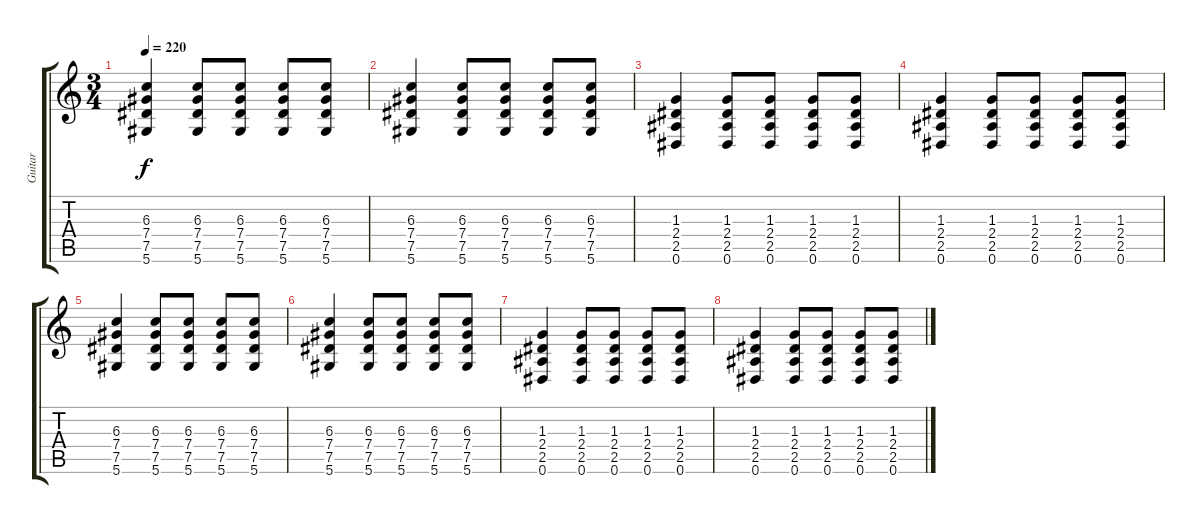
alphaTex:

\track ("Guitar" "Guitar") {instrument distortionguitar}
\staff {score tabs}
\tuning (Eb4 Bb3 Gb3 Db3 Ab2 Eb2) {hide}
\ts (3 4)
\tempo 220
\clef g2
\ks c
(6.3 7.4 7.5 5.6).4{dy f} (6.3 7.4 7.5 5.6).8 (6.3 7.4 7.5 5.6).8 (6.3 7.4 7.5 5.6).8 (6.3 7.4 7.5 5.6).8 |
(6.3 7.4 7.5 5.6).4 (6.3 7.4 7.5 5.6).8 (6.3 7.4 7.5 5.6).8 (6.3 7.4 7.5 5.6).8 (6.3 7.4 7.5 5.6).8 |
(1.3 2.4 2.5 0.6).4 (1.3 2.4 2.5 0.6).8 (1.3 2.4 2.5 0.6).8 (1.3 2.4 2.5 0.6).8 (1.3 2.4 2.5 0.6).8 |
(1.3 2.4 2.5 0.6).4 (1.3 2.4 2.5 0.6).8 (1.3 2.4 2.5 0.6).8 (1.3 2.4 2.5 0.6).8 (1.3 2.4 2.5 0.6).8 |
(6.3 7.4 7.5 5.6).4 (6.3 7.4 7.5 5.6).8 (6.3 7.4 7.5 5.6).8 (6.3 7.4 7.5 5.6).8 (6.3 7.4 7.5 5.6).8 |
(6.3 7.4 7.5 5.6).4 (6.3 7.4 7.5 5.6).8 (6.3 7.4 7.5 5.6).8 (6.3 7.4 7.5 5.6).8 (6.3 7.4 7.5 5.6).8 |
(1.3 2.4 2.5 0.6).4 (1.3 2.4 2.5 0.6).8 (1.3 2.4 2.5 0.6).8 (1.3 2.4 2.5 0.6).8 (1.3 2.4 2.5 0.6).8 |
(1.3 2.4 2.5 0.6).4 (1.3 2.4 2.5 0.6).8 (1.3 2.4 2.5 0.6).8 (1.3 2.4 2.5 0.6).8 (1.3 2.4 2.5 0.6).8
